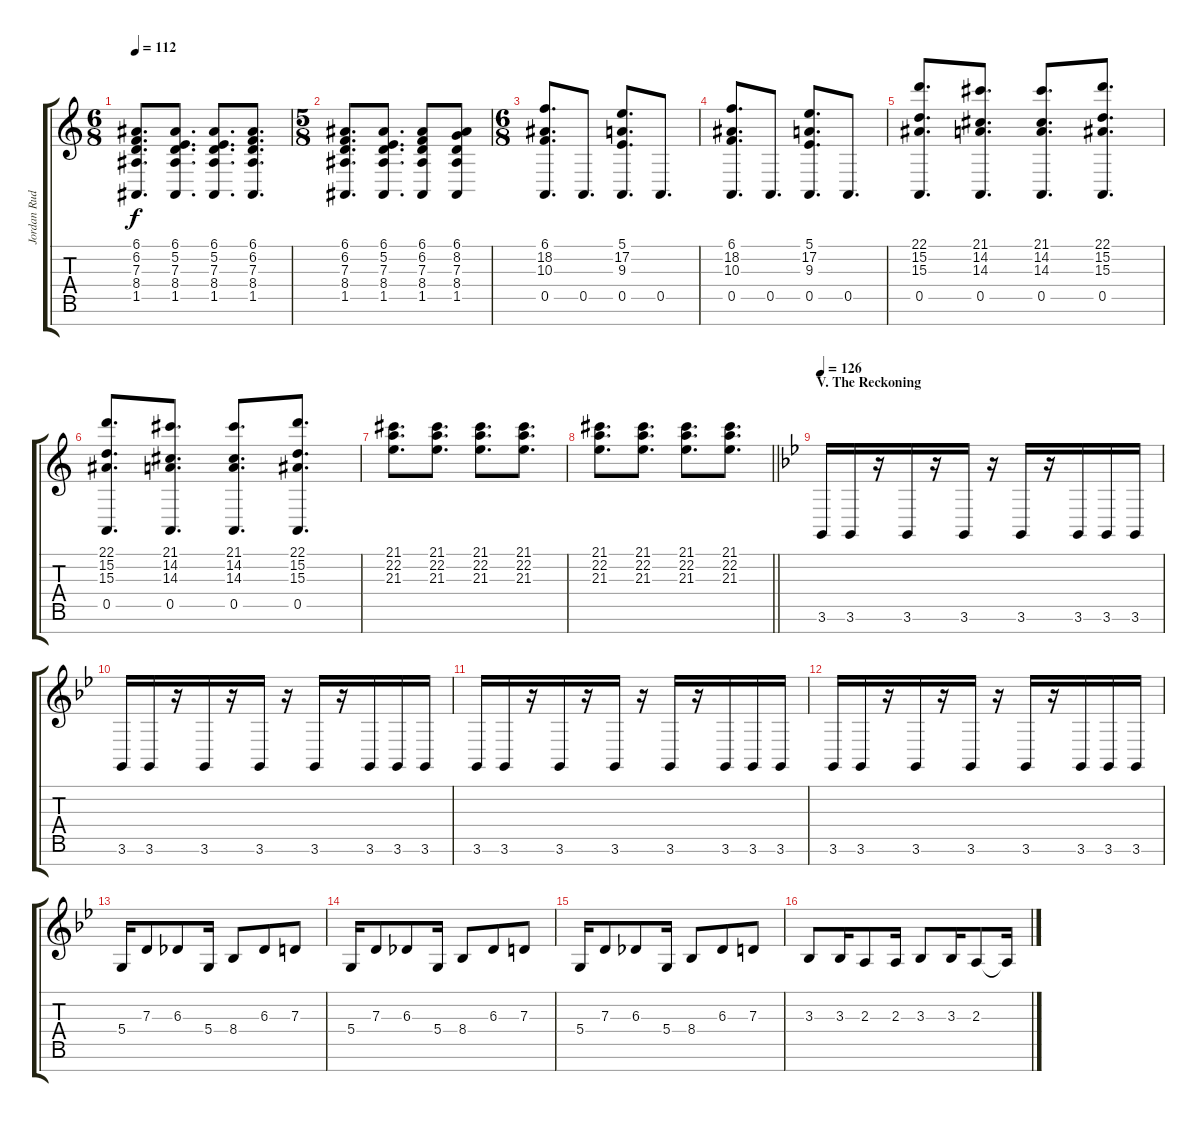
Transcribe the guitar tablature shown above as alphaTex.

\track ("Jordan Rudess - Keyboard" "Jordan Rud") {instrument acousticgrandpiano}
\staff {score tabs}
\tuning (E4 B3 G3 D3 A2 E2 B1) {hide}
\ts (6 8)
\tempo 112
\clef g2
\ks aminor
(6.1 6.2 7.3 8.4 1.5).8{d dy f} (6.1 5.2 7.3 8.4 1.5).8{d} (6.1 5.2 7.3 8.4 1.5).8{d} (6.1 6.2 7.3 8.4 1.5).8{d} |
\ts (5 8)
(6.1 6.2 7.3 8.4 1.5).8{d} (6.1 5.2 7.3 8.4 1.5).8{d} (6.1 6.2 7.3 8.4 1.5).8 (6.1 8.2 7.3 8.4 1.5).8 |
\ts (6 8)
(6.1 18.2 10.3 0.5).8{d} 0.5.8{d} (5.1 17.2 9.3 0.5).8{d} 0.5.8{d} |
(6.1 18.2 10.3 0.5).8{d} 0.5.8{d} (5.1 17.2 9.3 0.5).8{d} 0.5.8{d} |
(22.1 15.2 15.3 0.5).8{d} (21.1 14.2 14.3 0.5).8{d} (21.1 14.2 14.3 0.5).8{d} (22.1 15.2 15.3 0.5).8{d} |
(22.1 15.2 15.3 0.5).8{d} (21.1 14.2 14.3 0.5).8{d} (21.1 14.2 14.3 0.5).8{d} (22.1 15.2 15.3 0.5).8{d} |
(21.1 22.2 21.3).8{d} (21.1 22.2 21.3).8{d} (21.1 22.2 21.3).8{d} (21.1 22.2 21.3).8{d} |
\barLineRight lightlight
(21.1 22.2 21.3).8{d} (21.1 22.2 21.3).8{d} (21.1 22.2 21.3).8{d} (21.1 22.2 21.3).8{d} |
\section ("" "V. The Reckoning")
\tempo 126
\ks gminor
3.6.16{volume 16 instrument shamisen} 3.6.16 r.16 3.6.16 r.16 3.6.16 r.16 3.6.16 r.16 3.6.16 3.6.16 3.6.16 |
3.6.16 3.6.16 r.16 3.6.16 r.16 3.6.16 r.16 3.6.16 r.16 3.6.16 3.6.16 3.6.16 |
3.6.16 3.6.16 r.16 3.6.16 r.16 3.6.16 r.16 3.6.16 r.16 3.6.16 3.6.16 3.6.16 |
3.6.16 3.6.16 r.16 3.6.16 r.16 3.6.16 r.16 3.6.16 r.16 3.6.16 3.6.16 3.6.16 |
5.4.16 7.3.8 6.3.8 5.4.16 8.4.8 6.3.8 7.3.8 |
5.4.16 7.3.8 6.3.8 5.4.16 8.4.8 6.3.8 7.3.8 |
5.4.16 7.3.8 6.3.8 5.4.16 8.4.8 6.3.8 7.3.8 |
3.3.8 3.3.16 2.3.8 2.3.16 3.3.8 3.3.16 2.3.8 2.3{t}.16
